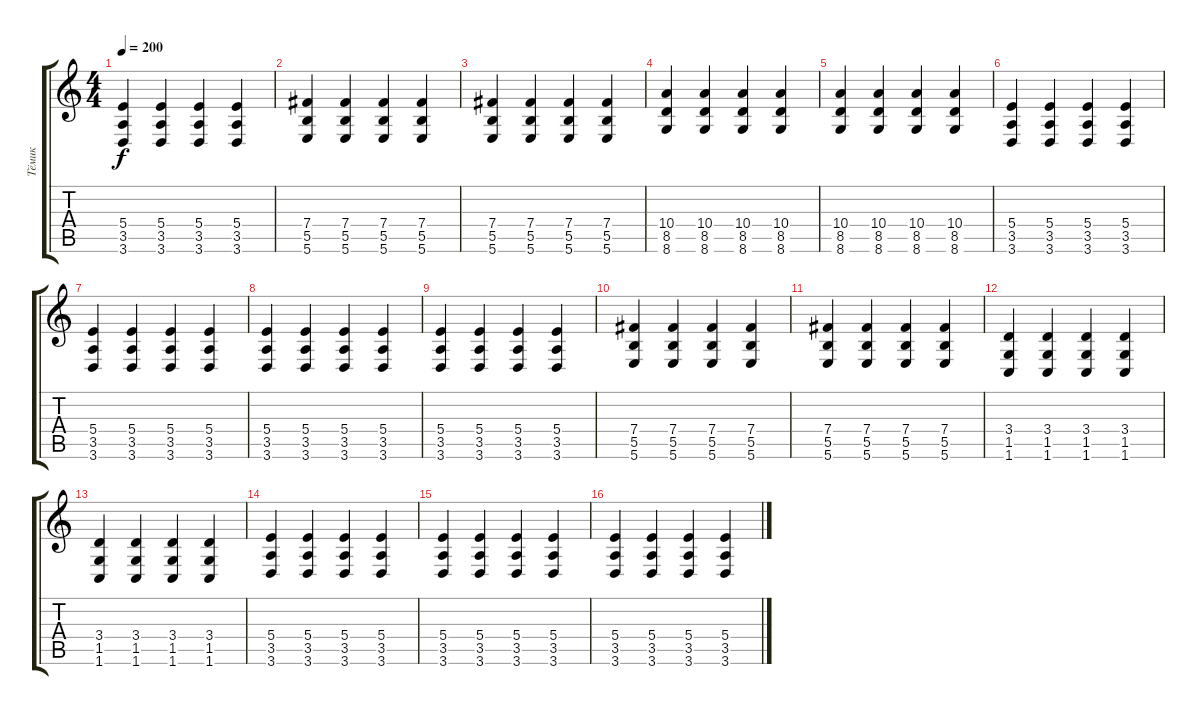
\track ("Тёмик" "Тёмик") {instrument distortionguitar}
\staff {score tabs}
\tuning (Db4 Ab3 E3 B2 Gb2 B1) {hide}
\ts (4 4)
\tempo 200
\clef g2
\ks c
(5.4 3.5 3.6).4{dy f} (5.4 3.5 3.6).4 (5.4 3.5 3.6).4 (5.4 3.5 3.6).4 |
(7.4 5.5 5.6).4 (7.4 5.5 5.6).4 (7.4 5.5 5.6).4 (7.4 5.5 5.6).4 |
(7.4 5.5 5.6).4 (7.4 5.5 5.6).4 (7.4 5.5 5.6).4 (7.4 5.5 5.6).4 |
(10.4 8.5 8.6).4 (10.4 8.5 8.6).4 (10.4 8.5 8.6).4 (10.4 8.5 8.6).4 |
(10.4 8.5 8.6).4 (10.4 8.5 8.6).4 (10.4 8.5 8.6).4 (10.4 8.5 8.6).4 |
(5.4 3.5 3.6).4 (5.4 3.5 3.6).4 (5.4 3.5 3.6).4 (5.4 3.5 3.6).4 |
(5.4 3.5 3.6).4 (5.4 3.5 3.6).4 (5.4 3.5 3.6).4 (5.4 3.5 3.6).4 |
(5.4 3.5 3.6).4 (5.4 3.5 3.6).4 (5.4 3.5 3.6).4 (5.4 3.5 3.6).4 |
(5.4 3.5 3.6).4 (5.4 3.5 3.6).4 (5.4 3.5 3.6).4 (5.4 3.5 3.6).4 |
(7.4 5.5 5.6).4 (7.4 5.5 5.6).4 (7.4 5.5 5.6).4 (7.4 5.5 5.6).4 |
(7.4 5.5 5.6).4 (7.4 5.5 5.6).4 (7.4 5.5 5.6).4 (7.4 5.5 5.6).4 |
(3.4 1.5 1.6).4 (3.4 1.5 1.6).4 (3.4 1.5 1.6).4 (3.4 1.5 1.6).4 |
(3.4 1.5 1.6).4 (3.4 1.5 1.6).4 (3.4 1.5 1.6).4 (3.4 1.5 1.6).4 |
(5.4 3.5 3.6).4 (5.4 3.5 3.6).4 (5.4 3.5 3.6).4 (5.4 3.5 3.6).4 |
(5.4 3.5 3.6).4 (5.4 3.5 3.6).4 (5.4 3.5 3.6).4 (5.4 3.5 3.6).4 |
(5.4 3.5 3.6).4 (5.4 3.5 3.6).4 (5.4 3.5 3.6).4 (5.4 3.5 3.6).4
